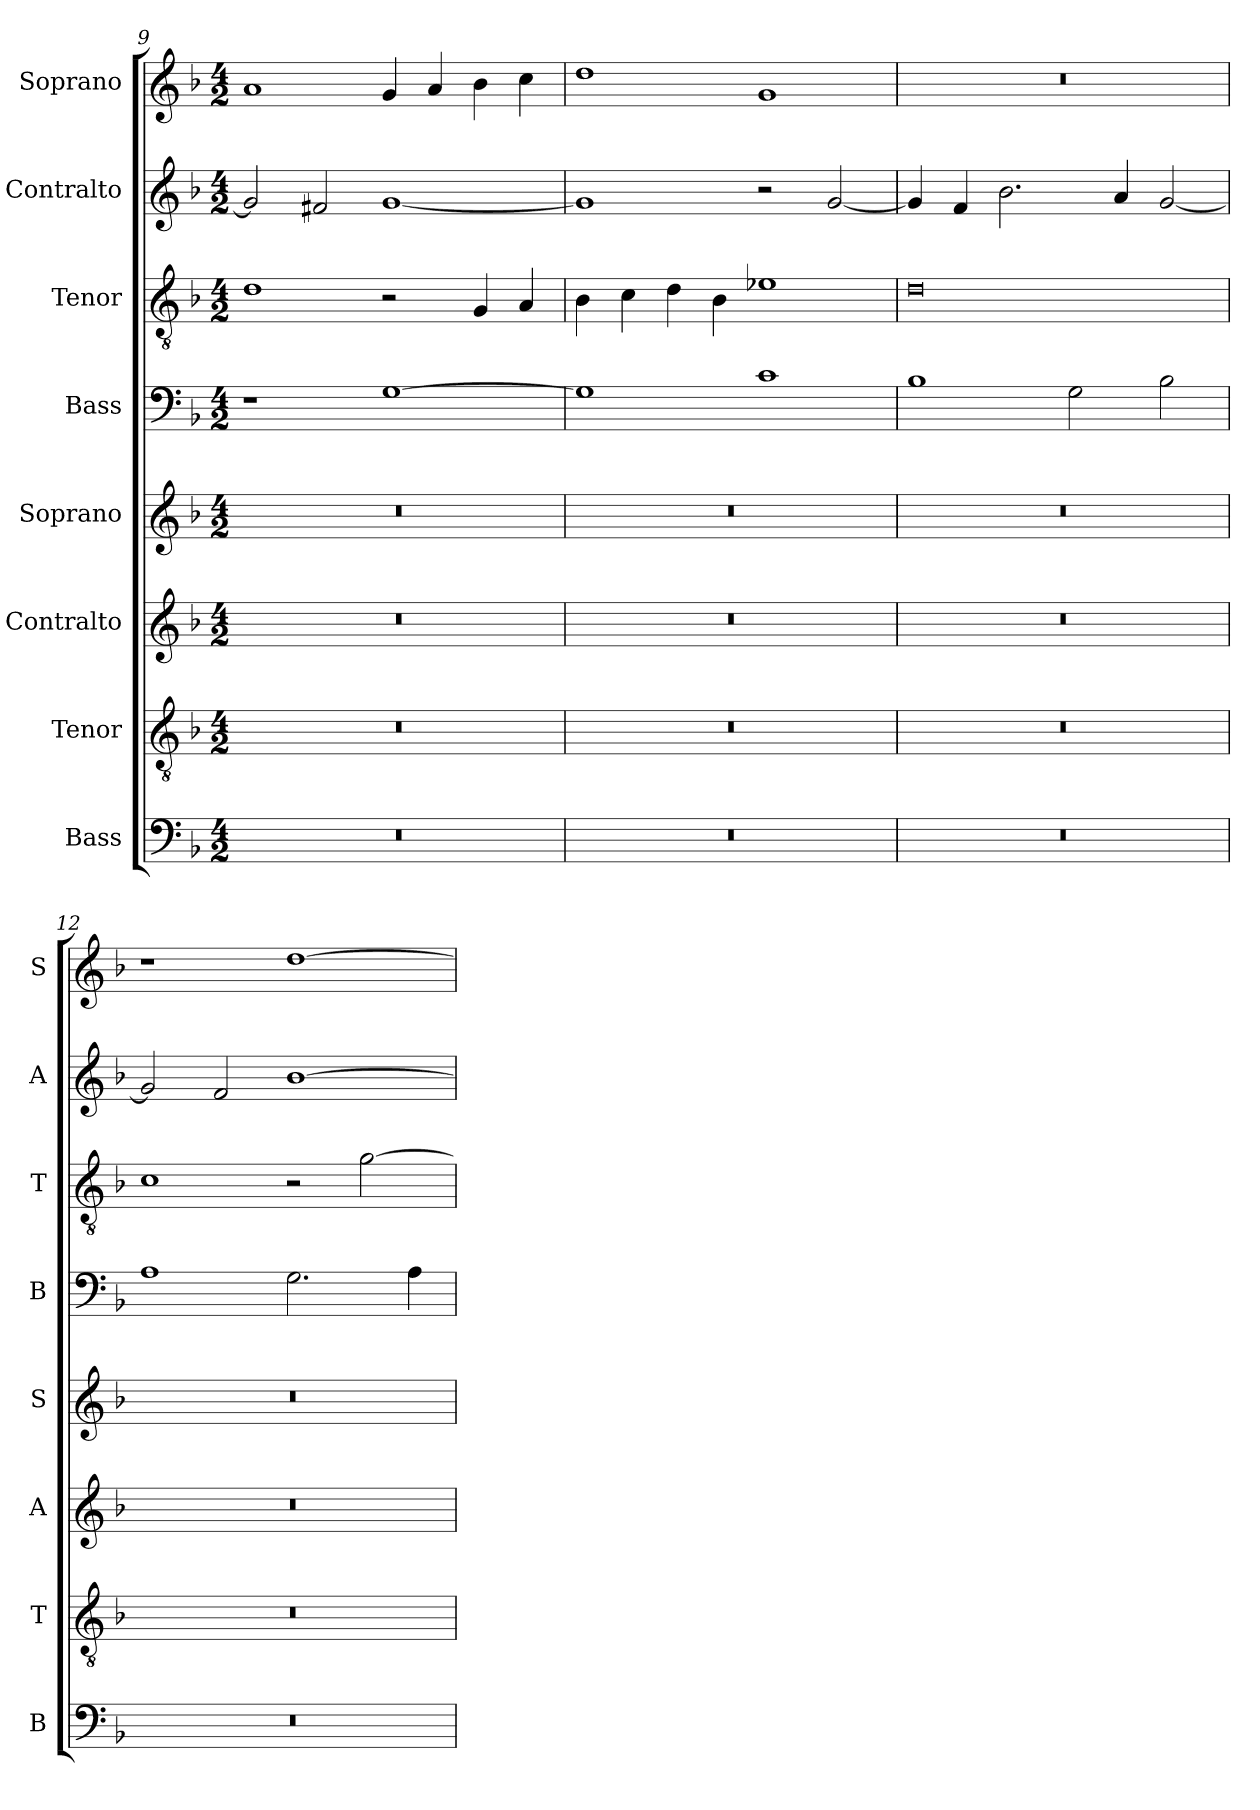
**kern	**kern	**kern	**kern	**kern	**kern	**kern	**kern
*part8	*part7	*part6	*part5	*part4	*part3	*part2	*part1
*staff8	*staff7	*staff6	*staff5	*staff4	*staff3	*staff2	*staff1
*I"Bass	*I"Tenor	*I"Contralto	*I"Soprano	*I"Bass	*I"Tenor	*I"Contralto	*I"Soprano
*I'B	*I'T	*I'A	*I'S	*I'B	*I'T	*I'A	*I'S
*clefF4	*clefGv2	*clefG2	*clefG2	*clefF4	*clefGv2	*clefG2	*clefG2
*k[b-]	*k[b-]	*k[b-]	*k[b-]	*k[b-]	*k[b-]	*k[b-]	*k[b-]
*G:dor	*G:dor	*G:dor	*G:dor	*G:dor	*G:dor	*G:dor	*G:dor
*M4/2	*M4/2	*M4/2	*M4/2	*M4/2	*M4/2	*M4/2	*M4/2
=9	=9	=9	=9	=9	=9	=9	=9
0r	0r	0r	0r	1r	1d	2g]	1a
.	.	.	.	.	.	2f#X	.
.	.	.	.	[1G	2r	[1g	4g
.	.	.	.	.	.	.	4a
.	.	.	.	.	4G	.	4b-
.	.	.	.	.	4A	.	4cc
=10	=10	=10	=10	=10	=10	=10	=10
0r	0r	0r	0r	1G]	4B-	1g]	1dd
.	.	.	.	.	4c	.	.
.	.	.	.	.	4d	.	.
.	.	.	.	.	4B-	.	.
.	.	.	.	1c	1e-X	2r	1g
.	.	.	.	.	.	[2g	.
=11	=11	=11	=11	=11	=11	=11	=11
0r	0r	0r	0r	1B-	0d	4g]	0r
.	.	.	.	.	.	4f	.
.	.	.	.	.	.	2.b-	.
.	.	.	.	2G	.	.	.
.	.	.	.	.	.	4a	.
.	.	.	.	2B-	.	[2g	.
=12	=12	=12	=12	=12	=12	=12	=12
0r	0r	0r	0r	1A	1c	2g]	1r
.	.	.	.	.	.	2f	.
.	.	.	.	2.G	2r	[1b-	[1dd
.	.	.	.	.	[2g	.	.
.	.	.	.	4A	.	.	.
=	=	=	=	=	=	=	=
*-	*-	*-	*-	*-	*-	*-	*-
